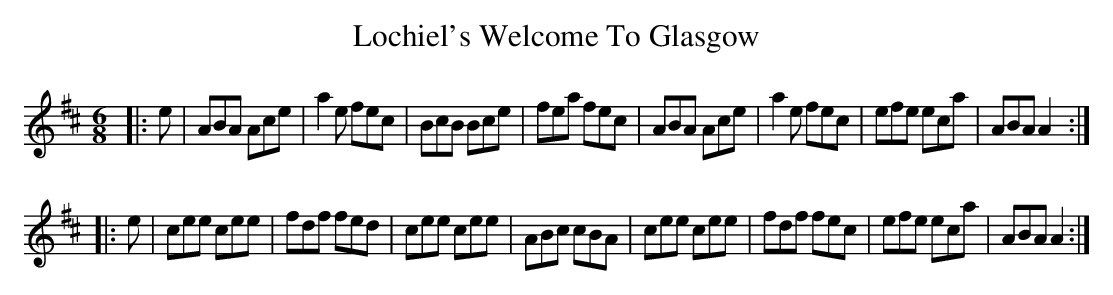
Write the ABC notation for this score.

X:1
T: Lochiel's Welcome To Glasgow
M: 6/8
L: 1/8
K: Amix
|:e|ABA Ace|a2e fec|BcB Bce|fea fec|ABA Ace|a2e fec|efe eca|ABA A2:|
|:e|cee cee|fdf fed|cee cee|ABc cBA|cee cee|fdf fec|efe eca|ABA A2:|
